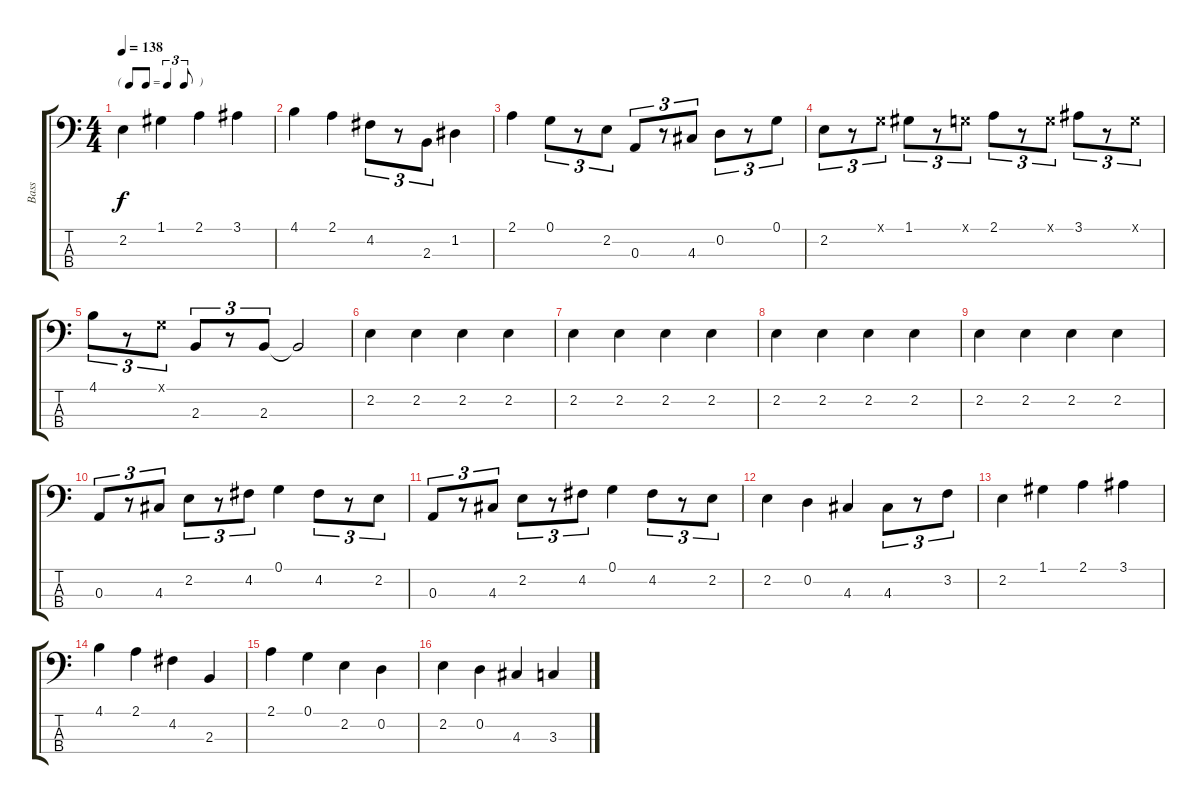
\track ("Bass" "Bass") {instrument electricbassfinger}
\staff {score tabs}
\tuning (G2 D2 A1 E1) {hide}
\ts (4 4)
\tf triplet8th
\tempo 138
\clef f4
\ks c
2.2.4{dy f} 1.1.4 2.1.4 3.1.4 |
4.1.4 2.1.4 4.2.8{tu (3 2)} r.8{tu (3 2)} 2.3.8{tu (3 2)} 1.2.4 |
2.1.4 0.1.8{tu (3 2)} r.8{tu (3 2)} 2.2.8{tu (3 2)} 0.3.8{tu (3 2)} r.8{tu (3 2)} 4.3.8{tu (3 2)} 0.2.8{tu (3 2)} r.8{tu (3 2)} 0.1.8{tu (3 2)} |
2.2.8{tu (3 2)} r.8{tu (3 2)} 0.1{x}.8{tu (3 2)} 1.1.8{tu (3 2)} r.8{tu (3 2)} 0.1{x}.8{tu (3 2)} 2.1.8{tu (3 2)} r.8{tu (3 2)} 0.1{x}.8{tu (3 2)} 3.1.8{tu (3 2)} r.8{tu (3 2)} 0.1{x}.8{tu (3 2)} |
4.1.8{tu (3 2)} r.8{tu (3 2)} 0.1{x}.8{tu (3 2)} 2.3.8{tu (3 2)} r.8{tu (3 2)} 2.3.8{tu (3 2)} 2.3{t}.2 |
2.2.4 2.2.4 2.2.4 2.2.4 |
2.2.4 2.2.4 2.2.4 2.2.4 |
2.2.4 2.2.4 2.2.4 2.2.4 |
2.2.4 2.2.4 2.2.4 2.2.4 |
0.3.8{tu (3 2)} r.8{tu (3 2)} 4.3.8{tu (3 2)} 2.2.8{tu (3 2)} r.8{tu (3 2)} 4.2.8{tu (3 2)} 0.1.4 4.2.8{tu (3 2)} r.8{tu (3 2)} 2.2.8{tu (3 2)} |
0.3.8{tu (3 2)} r.8{tu (3 2)} 4.3.8{tu (3 2)} 2.2.8{tu (3 2)} r.8{tu (3 2)} 4.2.8{tu (3 2)} 0.1.4 4.2.8{tu (3 2)} r.8{tu (3 2)} 2.2.8{tu (3 2)} |
2.2.4 0.2.4 4.3.4 4.3.8{tu (3 2)} r.8{tu (3 2)} 3.2.8{tu (3 2)} |
2.2.4 1.1.4 2.1.4 3.1.4 |
4.1.4 2.1.4 4.2.4 2.3.4 |
2.1.4 0.1.4 2.2.4 0.2.4 |
2.2.4 0.2.4 4.3.4 3.3.4
